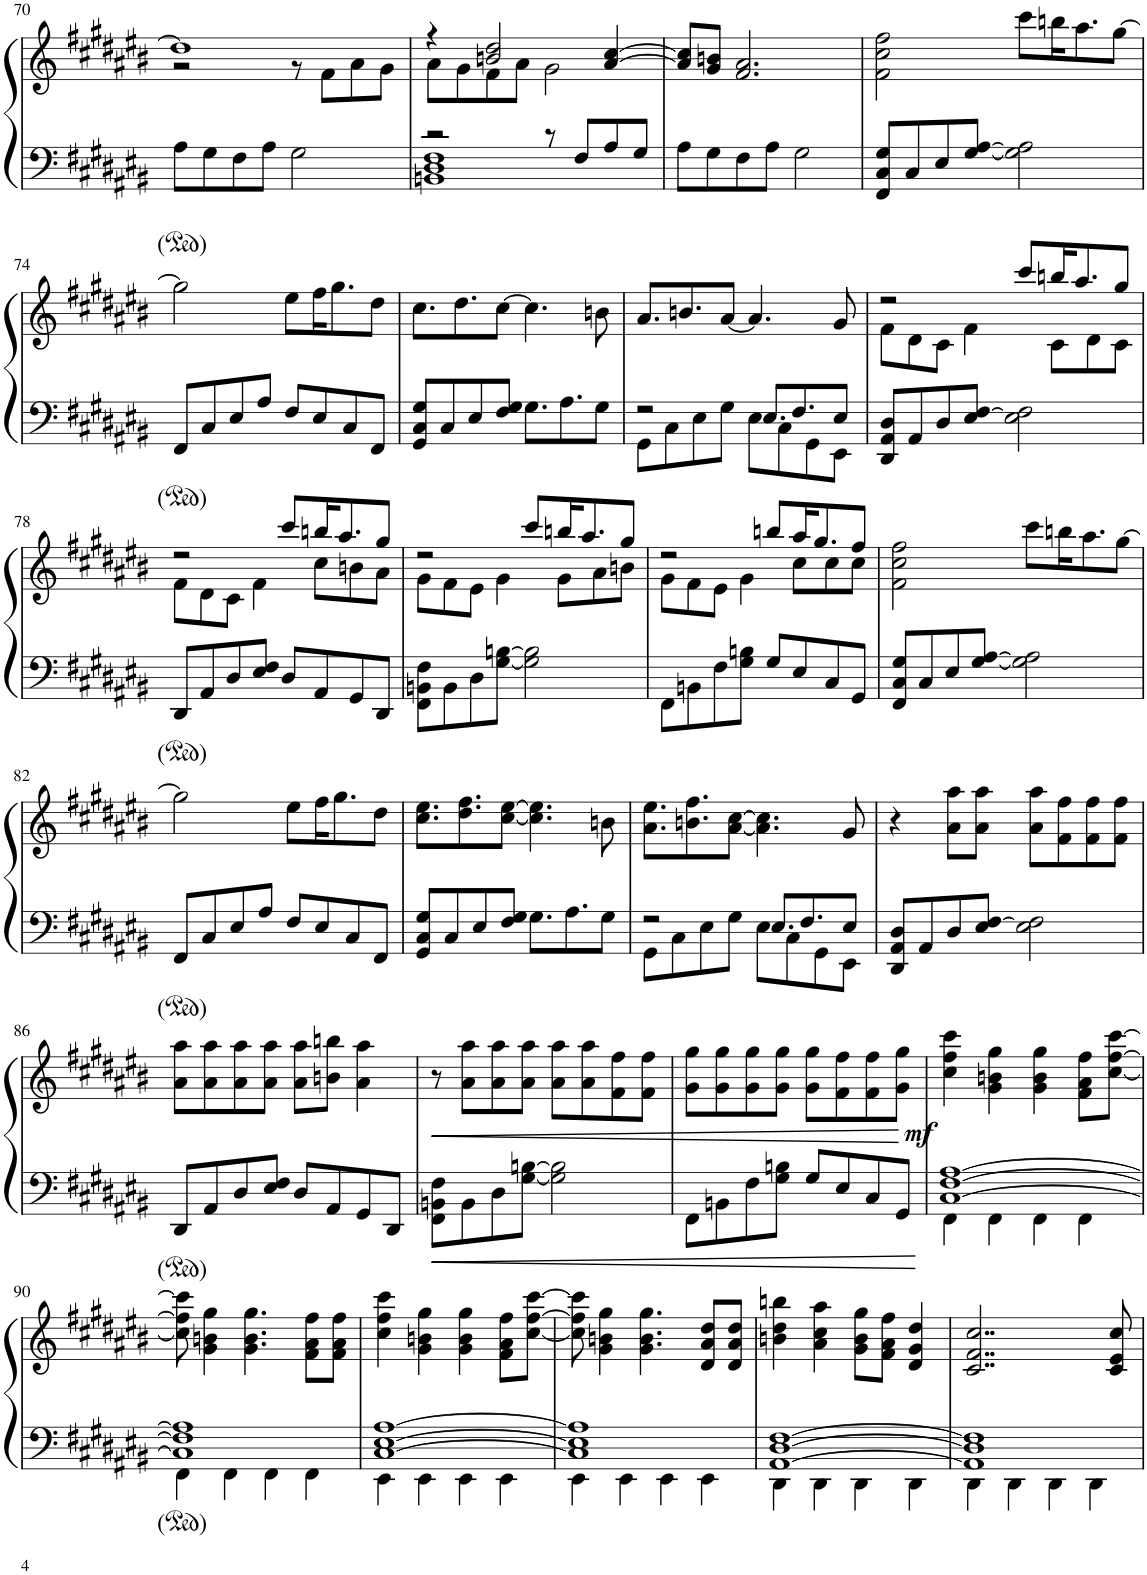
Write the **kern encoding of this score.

**kern	**kern	**dynam
*part1	*part1	*part1
*staff2	*staff1	*staff1/2
*I"Piano	*	*
*I'Pno.	*	*
!!LO:PB:g=z
*clefF4	*clefG2	*
*k[f#c#g#d#a#e#b#]	*k[f#c#g#d#a#e#b#]	*
*M4/4	*M4/4	*
=70	=70	=70
*	*^	*
8A#\L	1dd#]	2r	.
8G#\	.	.	.
8F#\	.	.	.
8A#\J	.	.	.
2G#\	.	8r	.
.	.	8f#\L	.
.	.	8a#\	.
.	.	8g#\J	.
=71	=71	=71	=71
*^	*	*	*
2r	1BBn 1D# 1F#	4r	8a#\L	.
.	.	.	8g#\	.
.	.	2bn/ 2dd#/	8f#\	.
.	.	.	8a#\J	.
8r	.	.	2g#\	.
8F#/L	.	.	.	.
8A#/	.	[4a#/ [4cc#/	.	.
8G#/J	.	.	.	.
*v	*v	*	*	*
*	*v	*v	*
=72	=72	=72
8A#\L	8a#/] 8cc#/]L	.
8G#\	8g#/ 8bn/J	.
8F#\	2.f#/ 2.a#/	.
8A#\J	.	.
2G#\	.	.
=73	=73	=73
8FF#/ 8C#/ 8G#/L	2f#\ 2cc#\ 2ff#\	.
8C#/	.	.
8E#/	.	.
[8G#/ [8A#/J	.	.
2G#\] 2A#\]	8ccc#\L	.
.	16bbn\K	.
.	8.aa#\	.
.	[8gg#\J	.
!!LO:LB:g=z
=74	=74	=74
8FF#/L	2gg#\]	.
8C#/	.	.
8E#/	.	.
8A#/J	.	.
8F#/L	8ee#\L	.
8E#/	16ff#\K	.
.	8.gg#\	.
8C#/	.	.
8FF#/J	8dd#\J	.
=75	=75	=75
8GG#/ 8C#/ 8G#/L	8.cc#\L	.
8C#/	.	.
.	8.dd#\	.
8E#/	.	.
8F#/ 8G#/J	[8cc#\J	.
8.G#\L	4.cc#\]	.
8.A#\	.	.
8G#\J	8bn\	.
=76	=76	=76
*^	*	*
2r	8GG#\L	8.a#/L	.
.	8C#\	.	.
.	.	8.bn/	.
.	8E#\	.	.
.	8G#\J	[8a#/J	.
8.E#/L	8E#\L	4.a#/]	.
.	8C#\	.	.
8.F#/	.	.	.
.	8GG#\	.	.
8E#/J	8EE#\J	8g#/	.
*v	*v	*	*
=77	=77	=77
*	*^	*
8DD#/ 8AA#/ 8D#/L	2r	8f#\L	.
8AA#/	.	8d#\	.
8D#/	.	8c#\J	.
8E#/ [8F#/J	.	4f#\	.
2E#\ 2F#\]	8ccc#/L	.	.
.	16bbn/K	8c#\L	.
.	8.aa#/	.	.
.	.	8d#\	.
.	8gg#/J	8c#\J	.
!!LO:LB:g=z	!!
=78	=78	=78	=78
8DD#/L	2r	8f#\L	.
8AA#/	.	8d#\	.
8D#/	.	8c#\J	.
8E#/ 8F#/J	.	4f#\	.
8D#/L	8ccc#/L	.	.
8AA#/	16bbn/K	8cc#\L	.
.	8.aa#/	.	.
8GG#/	.	8bn\	.
8DD#/J	8gg#/J	8a#\J	.
=79	=79	=79	=79
8FF#\ 8BBn\ 8F#\L	2r	8g#\L	.
8BB\	.	8f#\	.
8D#\	.	8e#\J	.
[8G#\ [8Bn\J	.	4g#\	.
2G#\] 2B\]	8ccc#/L	.	.
.	16bbn/K	8g#\L	.
.	8.aa#/	.	.
.	.	8a#\	.
.	8gg#/J	8bn\J	.
=80	=80	=80	=80
8FF#\L	2r	8g#\L	.
8BBn\	.	8f#\	.
8F#\	.	8e#\J	.
8G#\ 8Bn\J	.	4g#\	.
8G#/L	8bbn/L	.	.
8E#/	16aa#/K	8cc#\L	.
.	8.gg#/	.	.
8C#/	.	8cc#\	.
8GG#/J	8ff#/J	8cc#\J	.
*	*v	*v	*
=81	=81	=81
8FF#/ 8C#/ 8G#/L	2f#\ 2cc#\ 2ff#\	.
8C#/	.	.
8E#/	.	.
[8G#/ [8A#/J	.	.
2G#\] 2A#\]	8ccc#\L	.
.	16bbn\K	.
.	8.aa#\	.
.	[8gg#\J	.
!!LO:LB:g=z
=82	=82	=82
8FF#/L	2gg#\]	.
8C#/	.	.
8E#/	.	.
8A#/J	.	.
8F#/L	8ee#\L	.
8E#/	16ff#\K	.
.	8.gg#\	.
8C#/	.	.
8FF#/J	8dd#\J	.
=83	=83	=83
8GG#/ 8C#/ 8G#/L	8.cc#\ 8.ee#\L	.
8C#/	.	.
.	8.dd#\ 8.ff#\	.
8E#/	.	.
8F#/ 8G#/J	[8cc#\ [8ee#\J	.
8.G#\L	4.cc#\] 4.ee#\]	.
8.A#\	.	.
8G#\J	8bn\	.
=84	=84	=84
*^	*	*
2r	8GG#\L	8.a#\ 8.ee#\L	.
.	8C#\	.	.
.	.	8.bn\ 8.ff#\	.
.	8E#\	.	.
.	8G#\J	[8a#\ [8cc#\J	.
8.E#/L	8E#\L	4.a#\] 4.cc#\]	.
.	8C#\	.	.
8.F#/	.	.	.
.	8GG#\	.	.
8E#/J	8EE#\J	8g#/	.
*v	*v	*	*
=85	=85	=85
8DD#/ 8AA#/ 8D#/L	4r	.
8AA#/	.	.
8D#/	8a#\ 8aa#\L	.
8E#/ [8F#/J	8a#\ 8aa#\J	.
2E#\ 2F#\]	8a#\ 8aa#\L	.
.	8f#\ 8ff#\	.
.	8f#\ 8ff#\	.
.	8f#\ 8ff#\J	.
!!LO:LB:g=z
=86	=86	=86
8DD#/L	8a#\ 8aa#\L	.
8AA#/	8a#\ 8aa#\	.
8D#/	8a#\ 8aa#\	.
8E#/ 8F#/J	8a#\ 8aa#\J	.
8D#/L	8a#\ 8aa#\L	.
8AA#/	8bn\ 8bbn\J	.
8GG#/	4a#\ 4aa#\	.
8DD#/J	.	.
=87	=87	=87
!	!	!LO:HP:b
8FF#\ 8BBn\ 8F#\L	8r	<
8BB\	8a#\ 8aa#\L	.
8D#\	8a#\ 8aa#\	.
[8G#\ [8Bn\J	8a#\ 8aa#\J	.
2G#\] 2B\]	8a#\ 8aa#\L	.
.	8a#\ 8aa#\	.
.	8f#\ 8ff#\	.
.	8f#\ 8ff#\J	.
=88	=88	=88
8FF#\L	8g#\ 8gg#\L	.
8BBn\	8g#\ 8gg#\	.
8F#\	8g#\ 8gg#\	.
8G#\ 8Bn\J	8g#\ 8gg#\J	.
8G#/L	8g#\ 8gg#\L	.
8E#/	8f#\ 8ff#\	.
8C#/	8f#\ 8ff#\	.
8GG#/J	8g#\ 8gg#\J	.
.	.	[
=89	=89	=89
*^	*	*
!	!	!	!LO:DY:b
[1C# [1F# [1A#	4FF#\	4cc#\ 4ff#\ 4ccc#\	mf
.	4FF#\	4g#\ 4bn\ 4gg#\	.
.	4FF#\	4g#\ 4b\ 4gg#\	.
.	4FF#\	8f#\ 8a#\ 8ff#\L	.
.	.	[8cc#\ [8ff#\ [8ccc#\J	.
!!LO:LB:g=z
=90	=90	=90	=90
1C#] 1F#] 1A#]	4FF#\	8cc#\] 8ff#\] 8ccc#\]	.
.	.	4g#\ 4bn\ 4gg#\	.
.	4FF#\	.	.
.	.	4.g#\ 4.b\ 4.gg#\	.
.	4FF#\	.	.
.	4FF#\	8f#\ 8a#\ 8ff#\L	.
.	.	8f#\ 8a#\ 8ff#\J	.
=91	=91	=91	=91
[1C# [1E# [1A#	4EE#\	4cc#\ 4ff#\ 4ccc#\	.
.	4EE#\	4g#\ 4bn\ 4gg#\	.
.	4EE#\	4g#\ 4b\ 4gg#\	.
.	4EE#\	8f#\ 8a#\ 8ff#\L	.
.	.	[8cc#\ [8ff#\ [8ccc#\J	.
=92	=92	=92	=92
1C#] 1E#] 1A#]	4EE#\	8cc#\] 8ff#\] 8ccc#\]	.
.	.	4g#\ 4bn\ 4gg#\	.
.	4EE#\	.	.
.	.	4.g#\ 4.b\ 4.gg#\	.
.	4EE#\	.	.
.	4EE#\	8d#/ 8a#/ 8dd#/L	.
.	.	8d#/ 8a#/ 8dd#/J	.
=93	=93	=93	=93
[1AA# [1D# [1F#	4DD#\	4bn\ 4dd#\ 4bbn\	.
.	4DD#\	4a#\ 4cc#\ 4aa#\	.
.	4DD#\	8g#\ 8b\ 8gg#\L	.
.	.	8f#\ 8a#\ 8ff#\J	.
.	4DD#\	4d#/ 4g#/ 4dd#/	.
=94	=94	=94	=94
1AA#] 1D#] 1F#]	4DD#\	2..c#/ 2..f#/ 2..cc#/	.
.	4DD#\	.	.
.	4DD#\	.	.
.	4DD#\	.	.
.	.	8c#/ 8e#/ 8cc#/	.
*v	*v	*	*
=	=	=
*-	*-	*-
